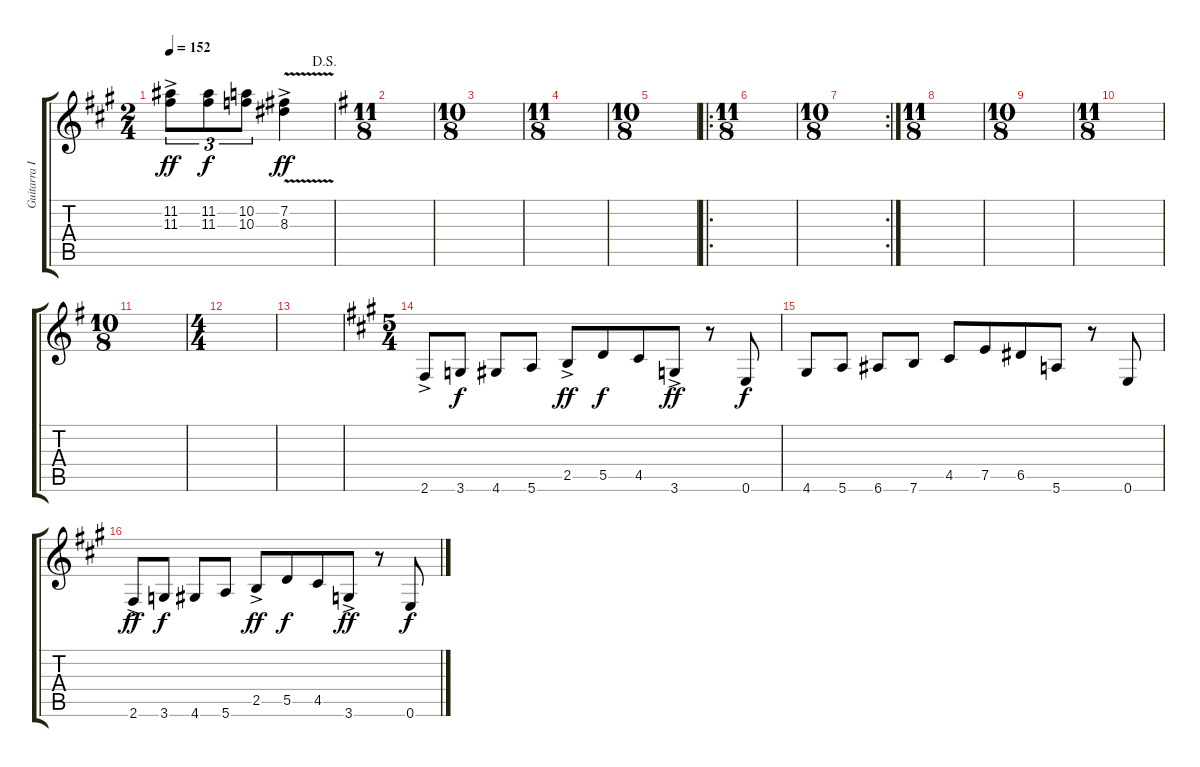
\track ("Guitarra II" "Guitarra I") {instrument distortionguitar}
\staff {score tabs}
\tuning (E4 B3 G3 D3 A2 E2) {hide}
\ts (2 4)
\jump dalsegno
\tempo 152
\clef g2
\ks a
(11.2{ac} 11.3{ac}).8{tu (3 2) dy ff} (11.2 11.3).8{tu (3 2) dy f} (10.2 10.3).8{tu (3 2)} (7.2{v ac} 8.3{v ac}).4{dy ff} |
\ts (11 8)
\ks g
|
\ts (10 8)
|
\ts (11 8)
|
\ts (10 8)
|
\ro
\ts (11 8)
|
\rc 2
\ts (10 8)
|
\ts (11 8)
|
\ts (10 8)
|
\ts (11 8)
|
\ts (10 8)
|
\ts (4 4)
|
|
\ts (5 4)
\ks a
2.6{ac}.8 3.6.8{dy f} 4.6.8 5.6.8{beam split} 2.5{ac}.8{dy ff} 5.5.8{dy f beam merge} 4.5.8 3.6{ac}.8{dy ff} r.8 0.6.8{dy f} |
4.6.8 5.6.8 6.6.8 7.6.8{beam split} 4.5.8 7.5.8{beam merge} 6.5.8 5.6.8 r.8 0.6.8 |
2.6{ac}.8{dy ff} 3.6.8{dy f} 4.6.8 5.6.8{beam split} 2.5{ac}.8{dy ff} 5.5.8{dy f beam merge} 4.5.8 3.6{ac}.8{dy ff} r.8 0.6.8{dy f}
